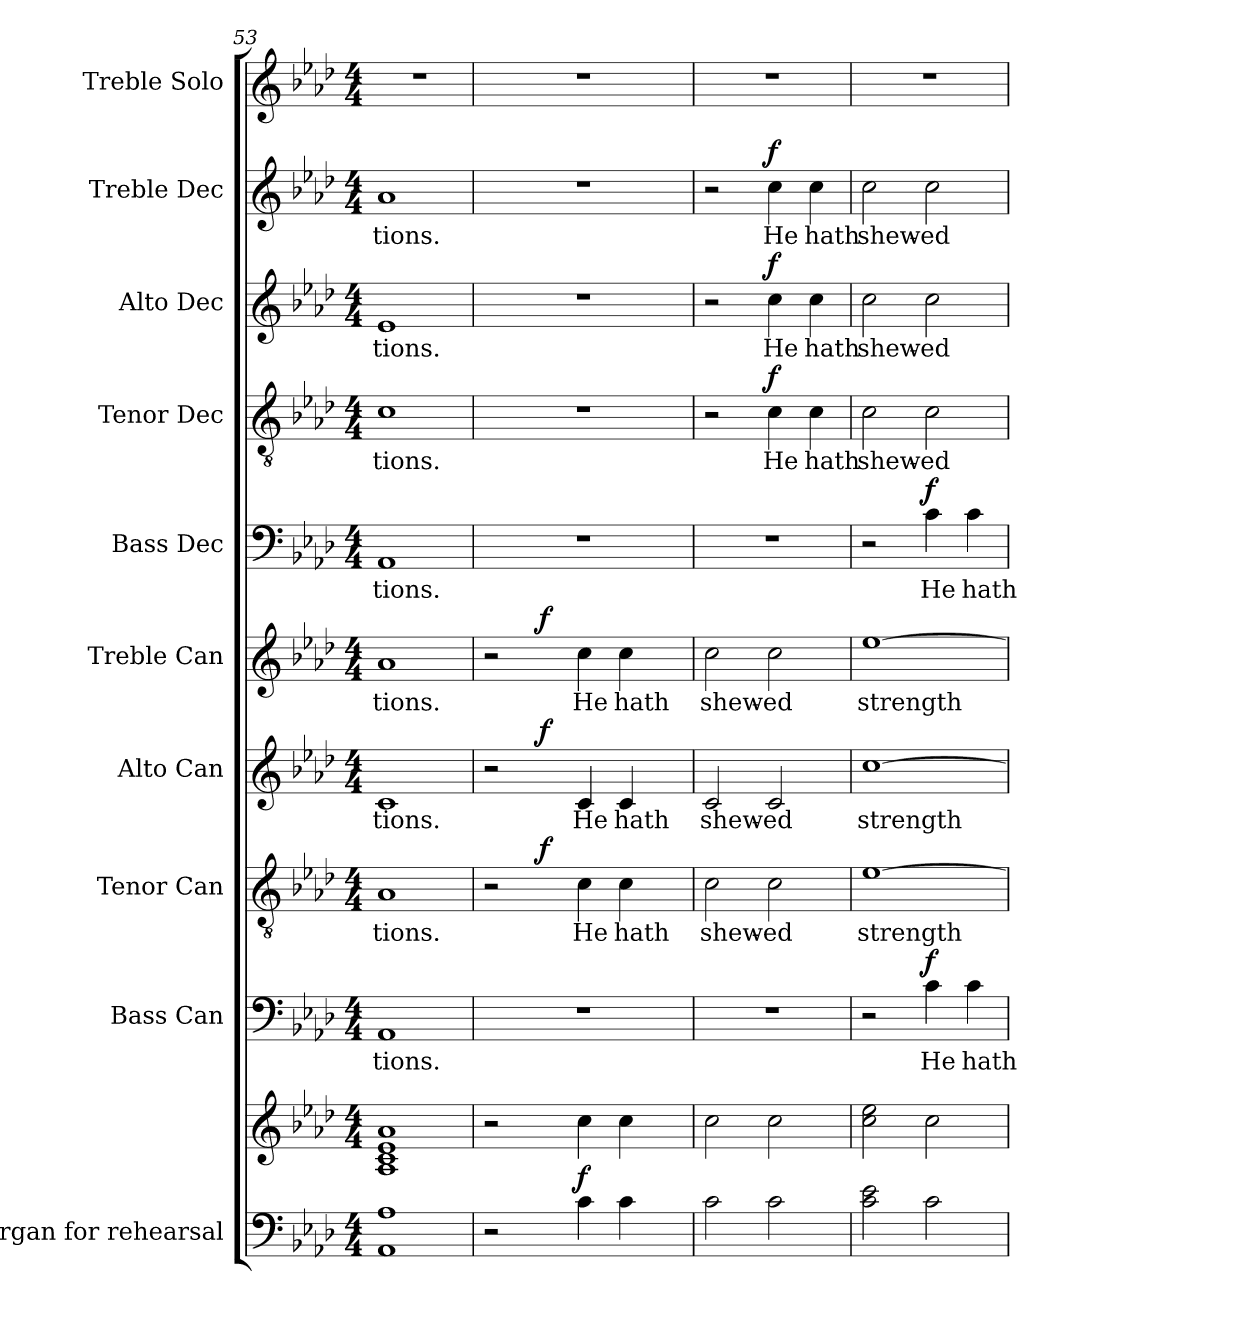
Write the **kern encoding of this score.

**kern	**kern	**dynam	**kern	**text	**dynam	**kern	**text	**dynam	**kern	**text	**dynam	**kern	**text	**dynam	**kern	**text	**dynam	**kern	**text	**dynam	**kern	**text	**dynam	**kern	**text	**dynam	**kern
*part10	*part10	*part10	*part9	*part9	*part9	*part8	*part8	*part8	*part7	*part7	*part7	*part6	*part6	*part6	*part5	*part5	*part5	*part4	*part4	*part4	*part3	*part3	*part3	*part2	*part2	*part2	*part1
*staff11	*staff10	*staff10/11	*staff9	*staff9	*staff9	*staff8	*staff8	*staff8	*staff7	*staff7	*staff7	*staff6	*staff6	*staff6	*staff5	*staff5	*staff5	*staff4	*staff4	*staff4	*staff3	*staff3	*staff3	*staff2	*staff2	*staff2	*staff1
*I"Organ for  rehearsal	*	*	*I"Bass Can	*	*	*I"Tenor Can	*	*	*I"Alto Can	*	*	*I"Treble Can	*	*	*I"Bass Dec	*	*	*I"Tenor Dec	*	*	*I"Alto Dec	*	*	*I"Treble Dec	*	*	*I"Treble Solo
*I'Org.	*	*	*I'B.	*	*	*I'T.	*	*	*I'A.	*	*	*I'Tr.	*	*	*I'B.	*	*	*I'T.	*	*	*I'A.	*	*	*I'Tr.	*	*	*I'Tr. Solo
*clefF4	*clefG2	*	*clefF4	*	*	*clefGv2	*	*	*clefG2	*	*	*clefG2	*	*	*clefF4	*	*	*clefGv2	*	*	*clefG2	*	*	*clefG2	*	*	*clefG2
*	*	*	*	*	*	*ITrd7c12	*	*	*	*	*	*	*	*	*	*	*	*ITrd7c12	*	*	*	*	*	*	*	*	*
*k[b-e-a-d-]	*k[b-e-a-d-]	*	*k[b-e-a-d-]	*	*	*k[b-e-a-d-]	*	*	*k[b-e-a-d-]	*	*	*k[b-e-a-d-]	*	*	*k[b-e-a-d-]	*	*	*k[b-e-a-d-]	*	*	*k[b-e-a-d-]	*	*	*k[b-e-a-d-]	*	*	*k[b-e-a-d-]
*A-:	*A-:	*	*A-:	*	*	*A-:	*	*	*A-:	*	*	*A-:	*	*	*A-:	*	*	*A-:	*	*	*A-:	*	*	*A-:	*	*	*A-:
*M4/4	*M4/4	*	*M4/4	*	*	*M4/4	*	*	*M4/4	*	*	*M4/4	*	*	*M4/4	*	*	*M4/4	*	*	*M4/4	*	*	*M4/4	*	*	*M4/4
=53	=53	=53	=53	=53	=53	=53	=53	=53	=53	=53	=53	=53	=53	=53	=53	=53	=53	=53	=53	=53	=53	=53	=53	=53	=53	=53	=53
*^	*^	*	*	*	*	*	*	*	*	*	*	*	*	*	*	*	*	*	*	*	*	*	*	*	*	*	*
!	!	!	!	!	!	!LO:LY:b:color=#000000	!	!	!	!	!	!	!	!	!	!	!	!	!	!	!	!	!	!	!	!	!	!	!
!	!	!	!	!	!	!	!	!	!LO:LY:b:color=#000000	!	!	!	!	!	!	!	!	!	!	!	!	!	!	!	!	!	!	!	!
!	!	!	!	!	!	!	!	!	!	!	!	!LO:LY:b:color=#000000	!	!	!	!	!	!	!	!	!	!	!	!	!	!	!	!	!
!	!	!	!	!	!	!	!	!	!	!	!	!	!	!	!LO:LY:b:color=#000000	!	!	!	!	!	!	!	!	!	!	!	!	!	!
!	!	!	!	!	!	!	!	!	!	!	!	!	!	!	!	!	!	!LO:LY:b:color=#000000	!	!	!	!	!	!	!	!	!	!	!
!	!	!	!	!	!	!	!	!	!	!	!	!	!	!	!	!	!	!	!	!	!LO:LY:b:color=#000000	!	!	!	!	!	!	!	!
!	!	!	!	!	!	!	!	!	!	!	!	!	!	!	!	!	!	!	!	!	!	!	!	!LO:LY:b:color=#000000	!	!	!	!	!
!	!	!	!	!	!	!	!	!	!	!	!	!	!	!	!	!	!	!	!	!	!	!	!	!	!	!	!LO:LY:b:color=#000000	!	!
1A-i	1AA-i	1e-i 1a-i	1A-i 1ci	.	1AA-i	-tions.	.	1AA-i	-tions.	.	1ci	-tions.	.	1a-i	-tions.	.	1AA-i	-tions.	.	1Ci	-tions.	.	1e-i	-tions.	.	1a-i	-tions.	.	1r
*v	*v	*	*	*	*	*	*	*	*	*	*	*	*	*	*	*	*	*	*	*	*	*	*	*	*	*	*	*	*
*	*v	*v	*	*	*	*	*	*	*	*	*	*	*	*	*	*	*	*	*	*	*	*	*	*	*	*	*	*
=54	=54	=54	=54	=54	=54	=54	=54	=54	=54	=54	=54	=54	=54	=54	=54	=54	=54	=54	=54	=54	=54	=54	=54	=54	=54	=54	=54
*	*	*	*	*	*	*^	*	*	*^	*	*	*^	*	*	*	*	*	*	*	*	*	*	*	*	*	*	*
2r	2r	.	1r	.	.	2r	4ryy	.	.	2r	4ryy	.	.	2r	4ryy	.	.	1r	.	.	1r	.	.	1r	.	.	1r	.	.	1r
.	.	.	.	.	.	.	32ryy	.	.	.	32ryy	.	.	.	32ryy	.	.	.	.	.	.	.	.	.	.	.	.	.	.	.
.	.	.	.	.	.	.	512.ryy	.	.	.	512.ryy	.	.	.	512.ryy	.	.	.	.	.	.	.	.	.	.	.	.	.	.	.
.	.	.	.	.	.	.	2ryy	.	f	.	2ryy	.	f	.	2ryy	.	f	.	.	.	.	.	.	.	.	.	.	.	.	.
!	!	!	!	!	!	!	!	!LO:LY:b:color=#000000	!	!	!	!	!	!	!	!	!	!	!	!	!	!	!	!	!	!	!	!	!	!
!	!	!	!	!	!	!	!	!	!	!	!	!LO:LY:b:color=#000000	!	!	!	!	!	!	!	!	!	!	!	!	!	!	!	!	!	!
!	!	!	!	!	!	!	!	!	!	!	!	!	!	!	!	!LO:LY:b:color=#000000	!	!	!	!	!	!	!	!	!	!	!	!	!	!
4ci\	4cci\	f	.	.	.	4Ci\	.	He	.	4ci/	.	He	.	4cci\	.	He	.	.	.	.	.	.	.	.	.	.	.	.	.	.
!	!	!	!	!	!	!	!	!LO:LY:b:color=#000000	!	!	!	!	!	!	!	!	!	!	!	!	!	!	!	!	!	!	!	!	!	!
!	!	!	!	!	!	!	!	!	!	!	!	!LO:LY:b:color=#000000	!	!	!	!	!	!	!	!	!	!	!	!	!	!	!	!	!	!
!	!	!	!	!	!	!	!	!	!	!	!	!	!	!	!	!LO:LY:b:color=#000000	!	!	!	!	!	!	!	!	!	!	!	!	!	!
4ci\	4cci\	.	.	.	.	4Ci\	.	hath	.	4ci/	.	hath	.	4cci\	.	hath	.	.	.	.	.	.	.	.	.	.	.	.	.	.
.	.	.	.	.	.	.	8ryy	.	.	.	8ryy	.	.	.	8ryy	.	.	.	.	.	.	.	.	.	.	.	.	.	.	.
.	.	.	.	.	.	.	16ryy	.	.	.	16ryy	.	.	.	16ryy	.	.	.	.	.	.	.	.	.	.	.	.	.	.	.
.	.	.	.	.	.	.	64ryy	.	.	.	64ryy	.	.	.	64ryy	.	.	.	.	.	.	.	.	.	.	.	.	.	.	.
.	.	.	.	.	.	.	128ryy	.	.	.	128ryy	.	.	.	128ryy	.	.	.	.	.	.	.	.	.	.	.	.	.	.	.
.	.	.	.	.	.	.	256ryy	.	.	.	256ryy	.	.	.	256ryy	.	.	.	.	.	.	.	.	.	.	.	.	.	.	.
.	.	.	.	.	.	.	1024ryy	.	.	.	1024ryy	.	.	.	1024ryy	.	.	.	.	.	.	.	.	.	.	.	.	.	.	.
*	*	*	*	*	*	*v	*v	*	*	*	*	*	*	*v	*v	*	*	*	*	*	*	*	*	*	*	*	*	*	*	*
*	*	*	*	*	*	*	*	*	*v	*v	*	*	*	*	*	*	*	*	*	*	*	*	*	*	*	*	*	*
=55	=55	=55	=55	=55	=55	=55	=55	=55	=55	=55	=55	=55	=55	=55	=55	=55	=55	=55	=55	=55	=55	=55	=55	=55	=55	=55	=55
*	*	*	*	*	*	*^	*	*	*^	*	*	*^	*	*	*	*	*	*	*	*	*	*	*	*	*	*	*
!	!	!	!	!	!	!	!	!LO:LY:b:color=#000000	!	!	!	!	!	!	!	!	!	!	!	!	!	!	!	!	!	!	!	!	!	!
*	*	*	*	*	*	*v	*v	*	*	*	*	*	*	*v	*v	*	*	*	*	*	*	*	*	*	*	*	*	*	*	*
*	*	*	*	*	*	*	*	*	*v	*v	*	*	*	*	*	*	*	*	*	*	*	*	*	*	*	*	*	*
*	*	*	*	*	*	*^	*	*	*^	*	*	*^	*	*	*	*	*	*	*	*	*	*	*	*	*	*	*
!	!	!	!	!	!	!	!	!	!	!	!	!LO:LY:b:color=#000000	!	!	!	!	!	!	!	!	!	!	!	!	!	!	!	!	!	!
*	*	*	*	*	*	*v	*v	*	*	*	*	*	*	*v	*v	*	*	*	*	*	*	*	*	*	*	*	*	*	*	*
*	*	*	*	*	*	*	*	*	*v	*v	*	*	*	*	*	*	*	*	*	*	*	*	*	*	*	*	*	*
*	*	*	*	*	*	*^	*	*	*^	*	*	*^	*	*	*	*	*	*	*	*	*	*	*	*	*	*	*
!	!	!	!	!	!	!	!	!	!	!	!	!	!	!	!	!LO:LY:b:color=#000000	!	!	!	!	!	!	!	!	!	!	!	!	!	!
*	*	*	*	*	*	*v	*v	*	*	*	*	*	*	*v	*v	*	*	*	*	*	*	*	*	*	*	*	*	*	*	*
*	*	*	*	*	*	*	*	*	*v	*v	*	*	*	*	*	*	*	*	*	*	*	*	*	*	*	*	*	*
2ci\	2cci\	.	1r	.	.	2Ci\	shew-	.	2ci/	shew-	.	2cci\	shew-	.	1r	.	.	2r	.	.	2r	.	.	2r	.	.	1r
!	!	!	!	!	!	!	!LO:LY:b:color=#000000	!	!	!	!	!	!	!	!	!	!	!	!	!	!	!	!	!	!	!	!
!	!	!	!	!	!	!	!	!	!	!LO:LY:b:color=#000000	!	!	!	!	!	!	!	!	!	!	!	!	!	!	!	!	!
!	!	!	!	!	!	!	!	!	!	!	!	!	!LO:LY:b:color=#000000	!	!	!	!	!	!	!	!	!	!	!	!	!	!
!	!	!	!	!	!	!	!	!	!	!	!	!	!	!	!	!	!	!	!LO:LY:b:color=#000000	!	!	!	!	!	!	!	!
!	!	!	!	!	!	!	!	!	!	!	!	!	!	!	!	!	!	!	!	!	!	!LO:LY:b:color=#000000	!	!	!	!	!
!	!	!	!	!	!	!	!	!	!	!	!	!	!	!	!	!	!	!	!	!	!	!	!	!	!LO:LY:b:color=#000000	!	!
2ci\	2cci\	.	.	.	.	2Ci\	-ed	.	2ci/	-ed	.	2cci\	-ed	.	.	.	.	4Ci\	He	f	4cci\	He	f	4cci\	He	f	.
!	!	!	!	!	!	!	!	!	!	!	!	!	!	!	!	!	!	!	!LO:LY:b:color=#000000	!	!	!	!	!	!	!	!
!	!	!	!	!	!	!	!	!	!	!	!	!	!	!	!	!	!	!	!	!	!	!LO:LY:b:color=#000000	!	!	!	!	!
!	!	!	!	!	!	!	!	!	!	!	!	!	!	!	!	!	!	!	!	!	!	!	!	!	!LO:LY:b:color=#000000	!	!
.	.	.	.	.	.	.	.	.	.	.	.	.	.	.	.	.	.	4Ci\	hath	.	4cci\	hath	.	4cci\	hath	.	.
=56	=56	=56	=56	=56	=56	=56	=56	=56	=56	=56	=56	=56	=56	=56	=56	=56	=56	=56	=56	=56	=56	=56	=56	=56	=56	=56	=56
!	!	!	!	!	!	!	!LO:LY:b:color=#000000	!	!	!	!	!	!	!	!	!	!	!	!	!	!	!	!	!	!	!	!
!	!	!	!	!	!	!	!	!	!	!LO:LY:b:color=#000000	!	!	!	!	!	!	!	!	!	!	!	!	!	!	!	!	!
!	!	!	!	!	!	!	!	!	!	!	!	!	!LO:LY:b:color=#000000	!	!	!	!	!	!	!	!	!	!	!	!	!	!
!	!	!	!	!	!	!	!	!	!	!	!	!	!	!	!	!	!	!	!LO:LY:b:color=#000000	!	!	!	!	!	!	!	!
!	!	!	!	!	!	!	!	!	!	!	!	!	!	!	!	!	!	!	!	!	!	!LO:LY:b:color=#000000	!	!	!	!	!
!	!	!	!	!	!	!	!	!	!	!	!	!	!	!	!	!	!	!	!	!	!	!	!	!	!LO:LY:b:color=#000000	!	!
2ci\ 2e-i	2cci\ 2ee-i	.	2r	.	.	[1E-i	strength	.	[1cci	strength	.	[1ee-i	strength	.	2r	.	.	2Ci\	shew-	.	2cci\	shew-	.	2cci\	shew-	.	1r
!	!	!	!	!LO:LY:b:color=#000000	!	!	!	!	!	!	!	!	!	!	!	!	!	!	!	!	!	!	!	!	!	!	!
!	!	!	!	!	!	!	!	!	!	!	!	!	!	!	!	!LO:LY:b:color=#000000	!	!	!	!	!	!	!	!	!	!	!
!	!	!	!	!	!	!	!	!	!	!	!	!	!	!	!	!	!	!	!LO:LY:b:color=#000000	!	!	!	!	!	!	!	!
!	!	!	!	!	!	!	!	!	!	!	!	!	!	!	!	!	!	!	!	!	!	!LO:LY:b:color=#000000	!	!	!	!	!
!	!	!	!	!	!	!	!	!	!	!	!	!	!	!	!	!	!	!	!	!	!	!	!	!	!LO:LY:b:color=#000000	!	!
2ci\	2cci\	.	4ci\	He	f	.	.	.	.	.	.	.	.	.	4ci\	He	f	2Ci\	-ed	.	2cci\	-ed	.	2cci\	-ed	.	.
!	!	!	!	!LO:LY:b:color=#000000	!	!	!	!	!	!	!	!	!	!	!	!	!	!	!	!	!	!	!	!	!	!	!
!	!	!	!	!	!	!	!	!	!	!	!	!	!	!	!	!LO:LY:b:color=#000000	!	!	!	!	!	!	!	!	!	!	!
.	.	.	4ci\	hath	.	.	.	.	.	.	.	.	.	.	4ci\	hath	.	.	.	.	.	.	.	.	.	.	.
=	=	=	=	=	=	=	=	=	=	=	=	=	=	=	=	=	=	=	=	=	=	=	=	=	=	=	=
*-	*-	*-	*-	*-	*-	*-	*-	*-	*-	*-	*-	*-	*-	*-	*-	*-	*-	*-	*-	*-	*-	*-	*-	*-	*-	*-	*-
